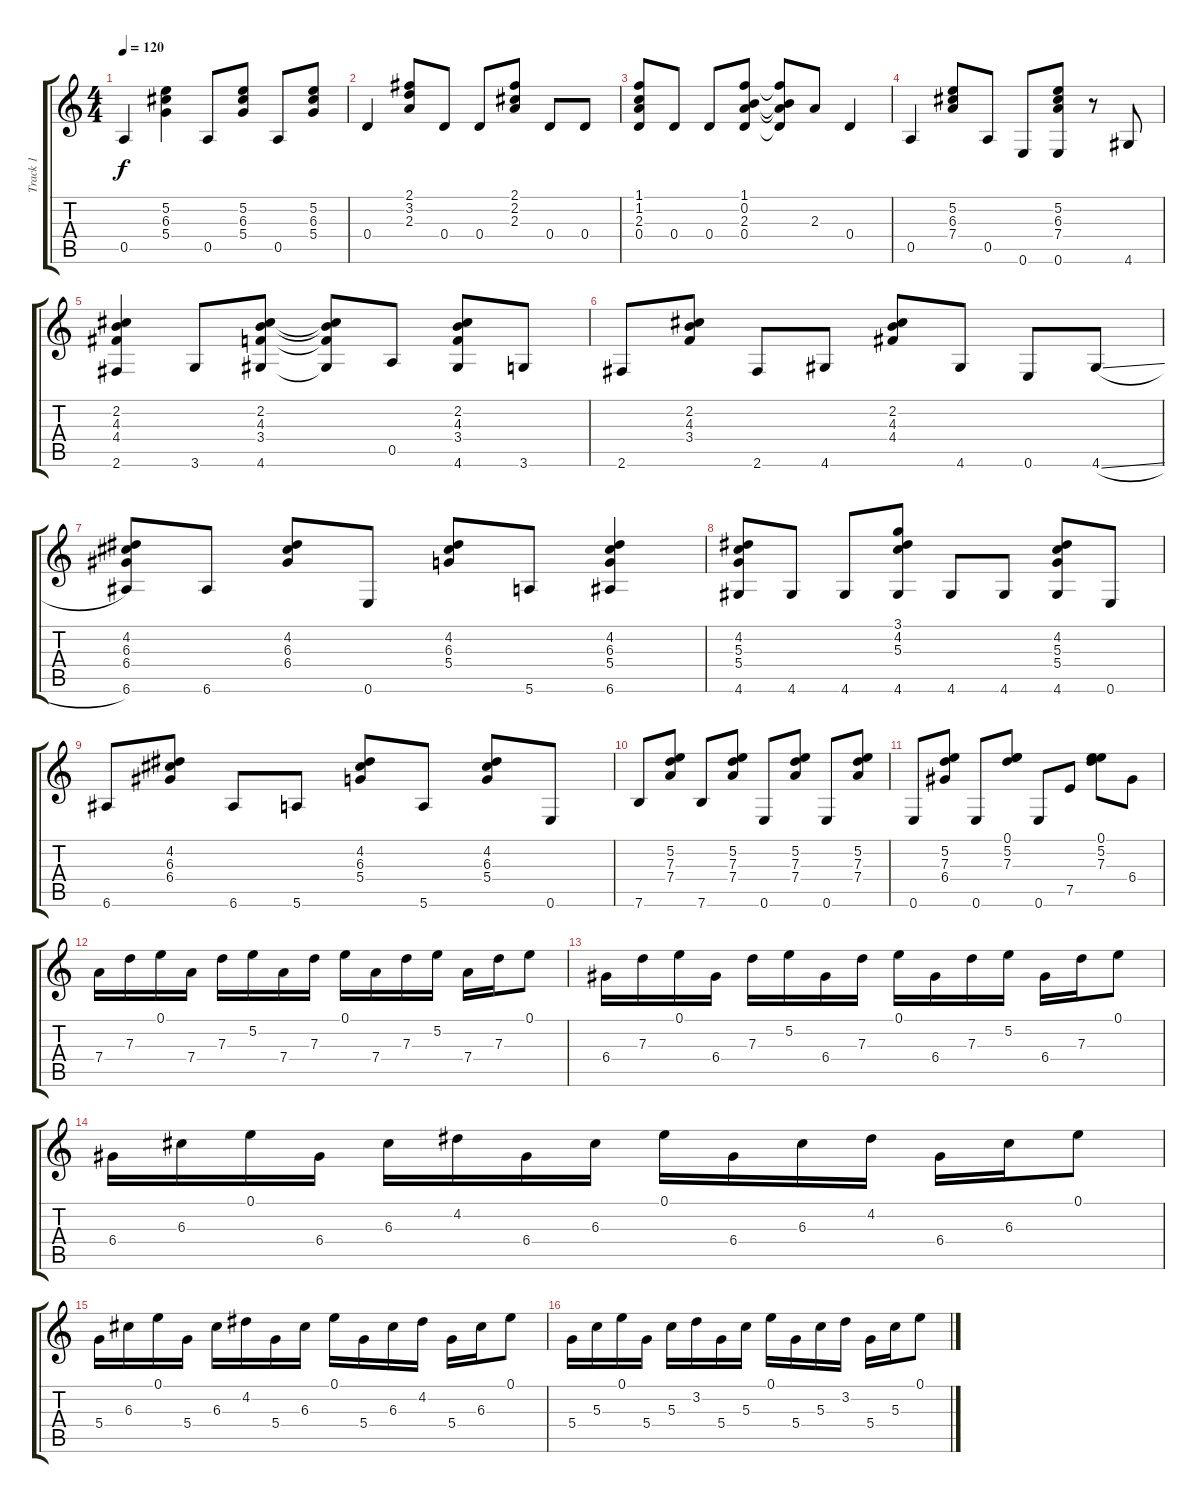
\track ("Track 1" "Track 1") {instrument acousticguitarsteel}
\staff {score tabs}
\tuning (E4 B3 G3 D3 A2 E2) {hide}
\ts (4 4)
\tempo 120
\clef g2
\ks c
0.5.4{dy f} (5.2 6.3 5.4).4 0.5.8 (5.2 6.3 5.4).8 0.5.8 (5.2 6.3 5.4).8 |
0.4.4 (2.1 3.2 2.3).8 0.4.8 0.4.8 (2.1 2.2 2.3).8 0.4.8 0.4.8 |
(1.1 1.2 2.3 0.4).8 0.4.8 0.4.8 (1.1 0.2 2.3 0.4).8 (1.1{t} 0.2{t} 2.3{t} 0.4{t}).8 2.3.8 0.4.4 |
0.5.4 (5.2 6.3 7.4).8 0.5.8 0.6.8 (5.2 6.3 7.4 0.6).8 r.8 4.6.8 |
(2.2 4.3 4.4 2.6).4 3.6.8 (2.2 4.3 3.4 4.6).8 (2.2{t} 4.3{t} 3.4{t} 4.6{t}).8 0.5.8 (2.2 4.3 3.4 4.6).8 3.6.8 |
2.6.8 (2.2 4.3 3.4).8 2.6.8 4.6.8 (2.2 4.3 4.4).8 4.6.8 0.6.8 4.6{sl}.8 |
(4.2 6.3 6.4 6.6).8 6.6.8 (4.2 6.3 6.4).8 0.6.8 (4.2 6.3 5.4).8 5.6.8 (4.2 6.3 5.4 6.6).4 |
(4.2 5.3 5.4 4.6).8 4.6.8 4.6.8 (3.1 4.2 5.3 4.6).8 4.6.8 4.6.8 (4.2 5.3 5.4 4.6).8 0.6.8 |
6.6.8 (4.2 6.3 6.4).8 6.6.8 5.6.8 (4.2 6.3 5.4).8 5.6.8 (4.2 6.3 5.4).8 0.6.8 |
7.6.8 (5.2 7.3 7.4).8 7.6.8 (5.2 7.3 7.4).8 0.6.8 (5.2 7.3 7.4).8 0.6.8 (5.2 7.3 7.4).8 |
0.6.8 (5.2 7.3 6.4).8 0.6.8 (0.1 5.2 7.3).8 0.6.8 7.5.8 (0.1 5.2 7.3).8 6.4.8 |
7.4.16 7.3.16 0.1.16 7.4.16 7.3.16 5.2.16 7.4.16 7.3.16 0.1.16 7.4.16 7.3.16 5.2.16 7.4.16 7.3.16 0.1.8 |
6.4.16 7.3.16 0.1.16 6.4.16 7.3.16 5.2.16 6.4.16 7.3.16 0.1.16 6.4.16 7.3.16 5.2.16 6.4.16 7.3.16 0.1.8 |
6.4.16 6.3.16 0.1.16 6.4.16 6.3.16 4.2.16 6.4.16 6.3.16 0.1.16 6.4.16 6.3.16 4.2.16 6.4.16 6.3.16 0.1.8 |
5.4.16 6.3.16 0.1.16 5.4.16 6.3.16 4.2.16 5.4.16 6.3.16 0.1.16 5.4.16 6.3.16 4.2.16 5.4.16 6.3.16 0.1.8 |
5.4.16 5.3.16 0.1.16 5.4.16 5.3.16 3.2.16 5.4.16 5.3.16 0.1.16 5.4.16 5.3.16 3.2.16 5.4.16 5.3.16 0.1.8
